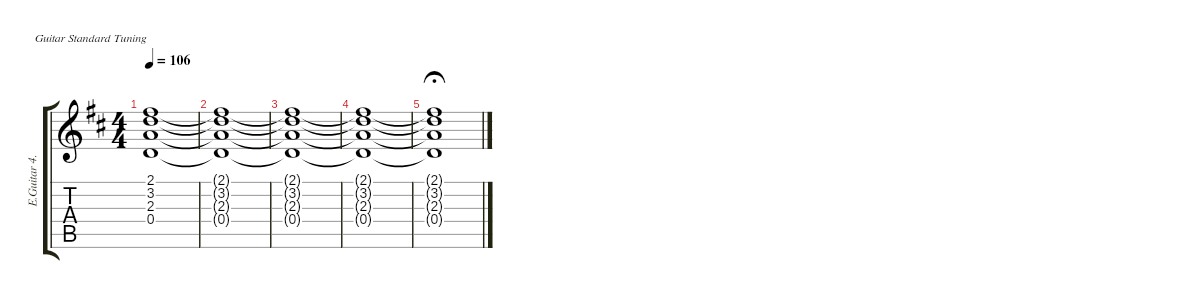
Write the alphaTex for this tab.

\defaultSystemsLayout 4
\hideDynamics
\track ("E.Guitar 4." "E.Guitar 4.") {defaultSystemsLayout 4 instrument overdrivenguitar}
\staff {score tabs}
\tuning (E4 B3 G3 D3 A2 E2)
\ts (4 4)
\tempo 106
\clef g2
\ks d
(0.4{acc forcenatural} 2.3{acc forcenatural} 3.2{acc forcenatural} 2.1{acc #}).1{dy mf beam Up} |
(0.4{t acc forcenatural} 2.3{t acc forcenatural} 3.2{t acc forcenatural} 2.1{t acc #}).1{beam Up} |
(0.4{t acc forcenatural} 2.3{t acc forcenatural} 3.2{t acc forcenatural} 2.1{t acc #}).1{beam Up} |
(0.4{t acc forcenatural} 2.3{t acc forcenatural} 3.2{t acc forcenatural} 2.1{t acc #}).1{beam Up} |
(0.4{t acc forcenatural} 2.3{t acc forcenatural} 3.2{t acc forcenatural} 2.1{t acc #}).1{fermata (medium 1) beam Up}
